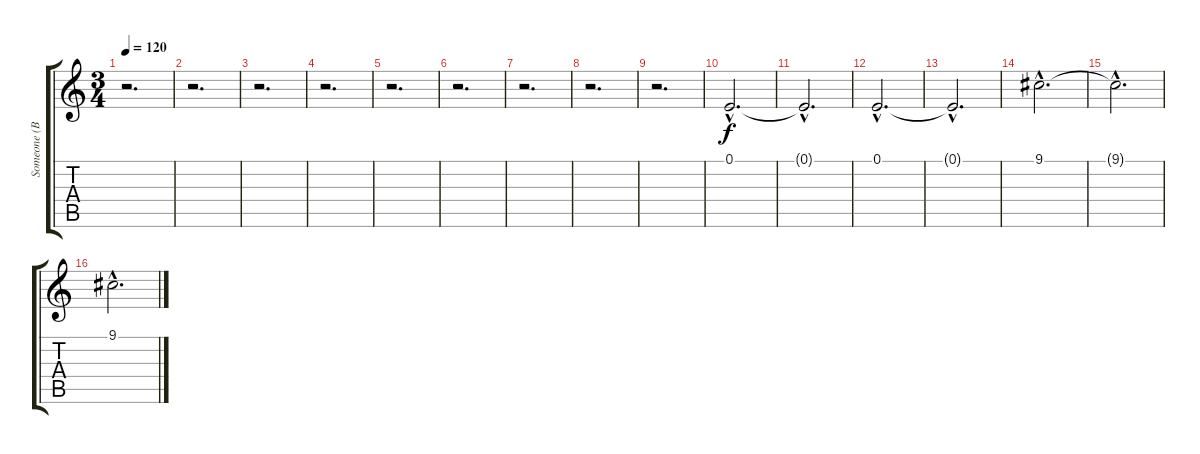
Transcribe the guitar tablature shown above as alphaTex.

\track ("Someone (Bells)" "Someone (B") {instrument tubularbells}
\staff {score tabs}
\tuning (E4 B3 G3 D3 G2 C2) {hide}
\ts (3 4)
\tempo 120
\clef g2
\ks c
r.2{d dy f} |
r.2{d} |
r.2{d} |
r.2{d} |
r.2{d} |
r.2{d} |
r.2{d} |
r.2{d} |
r.2{d} |
0.1{hac}.2{d volume 16 balance 8} |
0.1{hac t}.2{d} |
0.1{hac}.2{d} |
0.1{hac t}.2{d} |
9.1{hac}.2{d} |
9.1{hac t}.2{d} |
9.1{hac}.2{d}
